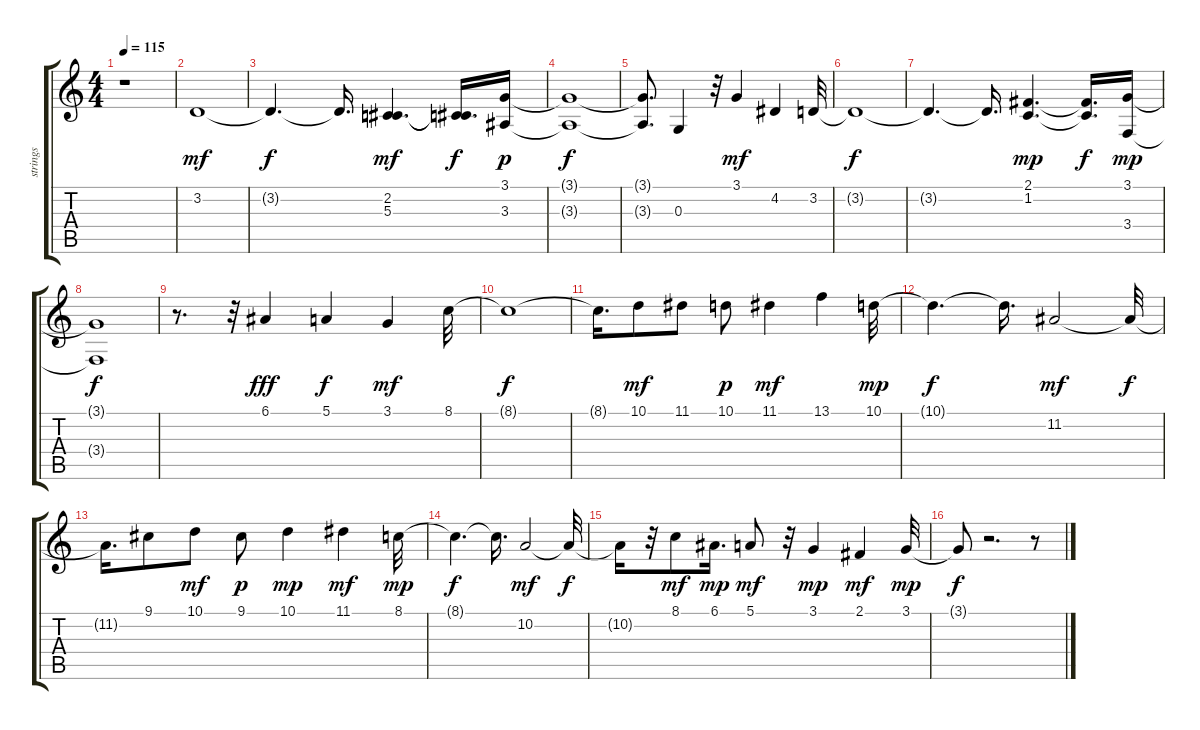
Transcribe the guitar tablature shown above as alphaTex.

\track ("strings" "strings") {instrument stringensemble1}
\staff {score tabs}
\tuning (E4 B3 G3 D3 A2 E2) {hide}
\ts (4 4)
\tempo 115
\clef g2
\ks c
r.1{dy mf} |
3.2.1 |
3.2{t}.4{d dy f} 3.2{t}.16{d} (2.2 5.3).4{d dy mf} (2.2{t} 5.3{t}).16{d dy f} (3.1 3.3).16{dy p} |
(3.1{t} 3.3{t}).1{dy f} |
(3.1{t} 3.3{t}).8{d} 0.3.4 r.32 3.1.4{dy mf} 4.2.4 3.2.32 |
3.2{t}.1{dy f} |
3.2{t}.4{d} 3.2{t}.16{d} (2.1 1.2).4{d dy mp} (2.1{t} 1.2{t}).16{d dy f} (3.1 3.4).16{dy mp} |
(3.1{t} 3.4{t}).1{dy f} |
r.8{d} r.32 6.1.4{dy fff} 5.1.4{dy f} 3.1.4{dy mf} 8.1.32 |
8.1{t}.1{dy f} |
8.1{t}.16{d} 10.1.8{dy mf} 11.1.8 10.1.8{dy p} 11.1.4{dy mf} 13.1.4 10.1.32{dy mp} |
10.1{t}.4{d dy f} 10.1{t}.16{d} 11.2.2{dy mf} 11.2{t}.32{dy f} |
11.2{t}.16{d} 9.1.8 10.1.8{dy mf} 9.1.8{dy p} 10.1.4{dy mp} 11.1.4{dy mf} 8.1.32{dy mp} |
8.1{t}.4{d dy f} 8.1{t}.16{d} 10.2.2{dy mf} 10.2{t}.32{dy f} |
10.2{t}.16 r.32 8.1.8{dy mf} 6.1.16{d dy mp} 5.1.8{dy mf} r.32 3.1.4{dy mp} 2.1.4{dy mf} 3.1.32{dy mp} |
3.1{t}.8{dy f} r.2{d} r.8
